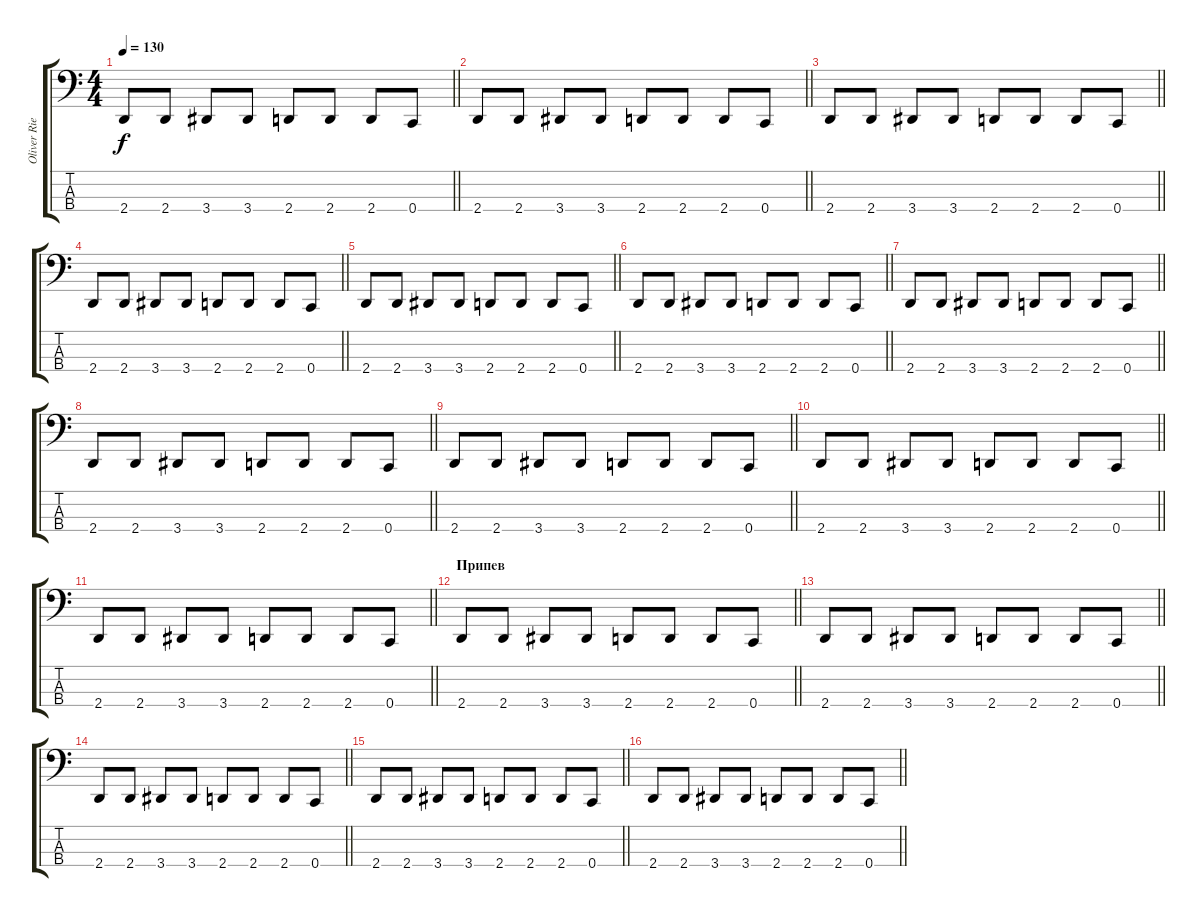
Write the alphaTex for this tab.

\track ("Oliver Riedel" "Oliver Rie") {instrument electricbassfinger}
\staff {score tabs}
\tuning (G2 C2 G1 C1) {hide}
\ts (4 4)
\tempo 130
\clef f4
\barLineRight lightlight
\ks c
2.4.8{dy f} 2.4.8 3.4.8 3.4.8 2.4.8 2.4.8 2.4.8 0.4.8 |
\barLineRight lightlight
2.4.8 2.4.8 3.4.8 3.4.8 2.4.8 2.4.8 2.4.8 0.4.8 |
\barLineRight lightlight
2.4.8 2.4.8 3.4.8 3.4.8 2.4.8 2.4.8 2.4.8 0.4.8 |
\barLineRight lightlight
2.4.8 2.4.8 3.4.8 3.4.8 2.4.8 2.4.8 2.4.8 0.4.8 |
\barLineRight lightlight
2.4.8 2.4.8 3.4.8 3.4.8 2.4.8 2.4.8 2.4.8 0.4.8 |
\barLineRight lightlight
2.4.8 2.4.8 3.4.8 3.4.8 2.4.8 2.4.8 2.4.8 0.4.8 |
\barLineRight lightlight
2.4.8 2.4.8 3.4.8 3.4.8 2.4.8 2.4.8 2.4.8 0.4.8 |
\barLineRight lightlight
2.4.8 2.4.8 3.4.8 3.4.8 2.4.8 2.4.8 2.4.8 0.4.8 |
\barLineRight lightlight
2.4.8 2.4.8 3.4.8 3.4.8 2.4.8 2.4.8 2.4.8 0.4.8 |
\barLineRight lightlight
2.4.8 2.4.8 3.4.8 3.4.8 2.4.8 2.4.8 2.4.8 0.4.8 |
\barLineRight lightlight
2.4.8 2.4.8 3.4.8 3.4.8 2.4.8 2.4.8 2.4.8 0.4.8 |
\section ("" "Припев")
\barLineRight lightlight
2.4.8 2.4.8 3.4.8 3.4.8 2.4.8 2.4.8 2.4.8 0.4.8 |
\barLineRight lightlight
2.4.8 2.4.8 3.4.8 3.4.8 2.4.8 2.4.8 2.4.8 0.4.8 |
\barLineRight lightlight
2.4.8 2.4.8 3.4.8 3.4.8 2.4.8 2.4.8 2.4.8 0.4.8 |
\barLineRight lightlight
2.4.8 2.4.8 3.4.8 3.4.8 2.4.8 2.4.8 2.4.8 0.4.8 |
\barLineRight lightlight
2.4.8 2.4.8 3.4.8 3.4.8 2.4.8 2.4.8 2.4.8 0.4.8
